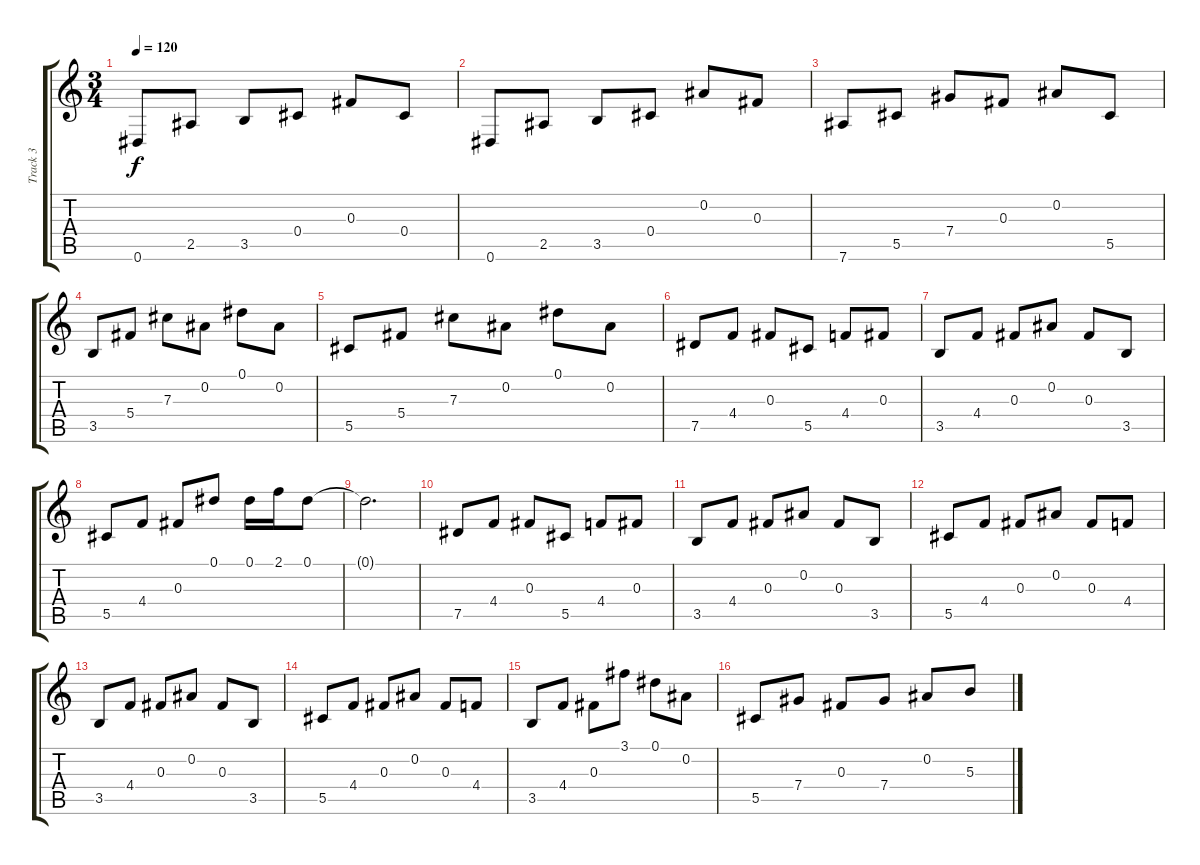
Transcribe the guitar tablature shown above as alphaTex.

\track ("Track 3" "Track 3") {instrument acousticguitarnylon}
\staff {score tabs}
\tuning (Eb4 Bb3 Gb3 Db3 Ab2 Eb2) {hide}
\ts (3 4)
\tempo 120
\clef g2
\ks c
0.6.8{dy f} 2.5.8 3.5.8 0.4.8 0.3.8 0.4.8 |
0.6.8 2.5.8 3.5.8 0.4.8 0.2.8 0.3.8 |
7.6.8 5.5.8 7.4.8 0.3.8 0.2.8 5.5.8 |
3.5.8 5.4.8 7.3.8 0.2.8 0.1.8 0.2.8 |
5.5.8 5.4.8 7.3.8 0.2.8 0.1.8 0.2.8 |
7.5.8 4.4.8 0.3.8 5.5.8 4.4.8 0.3.8 |
3.5.8 4.4.8 0.3.8 0.2.8 0.3.8 3.5.8 |
5.5.8 4.4.8 0.3.8 0.1.8 0.1.16 2.1.16 0.1.8 |
0.1{t}.2{d} |
7.5.8 4.4.8 0.3.8 5.5.8 4.4.8 0.3.8 |
3.5.8 4.4.8 0.3.8 0.2.8 0.3.8 3.5.8 |
5.5.8 4.4.8 0.3.8 0.2.8 0.3.8 4.4.8 |
3.5.8 4.4.8 0.3.8 0.2.8 0.3.8 3.5.8 |
5.5.8 4.4.8 0.3.8 0.2.8 0.3.8 4.4.8 |
3.5.8 4.4.8 0.3.8 3.1.8 0.1.8 0.2.8 |
5.5.8 7.4.8 0.3.8 7.4.8 0.2.8 5.3.8
